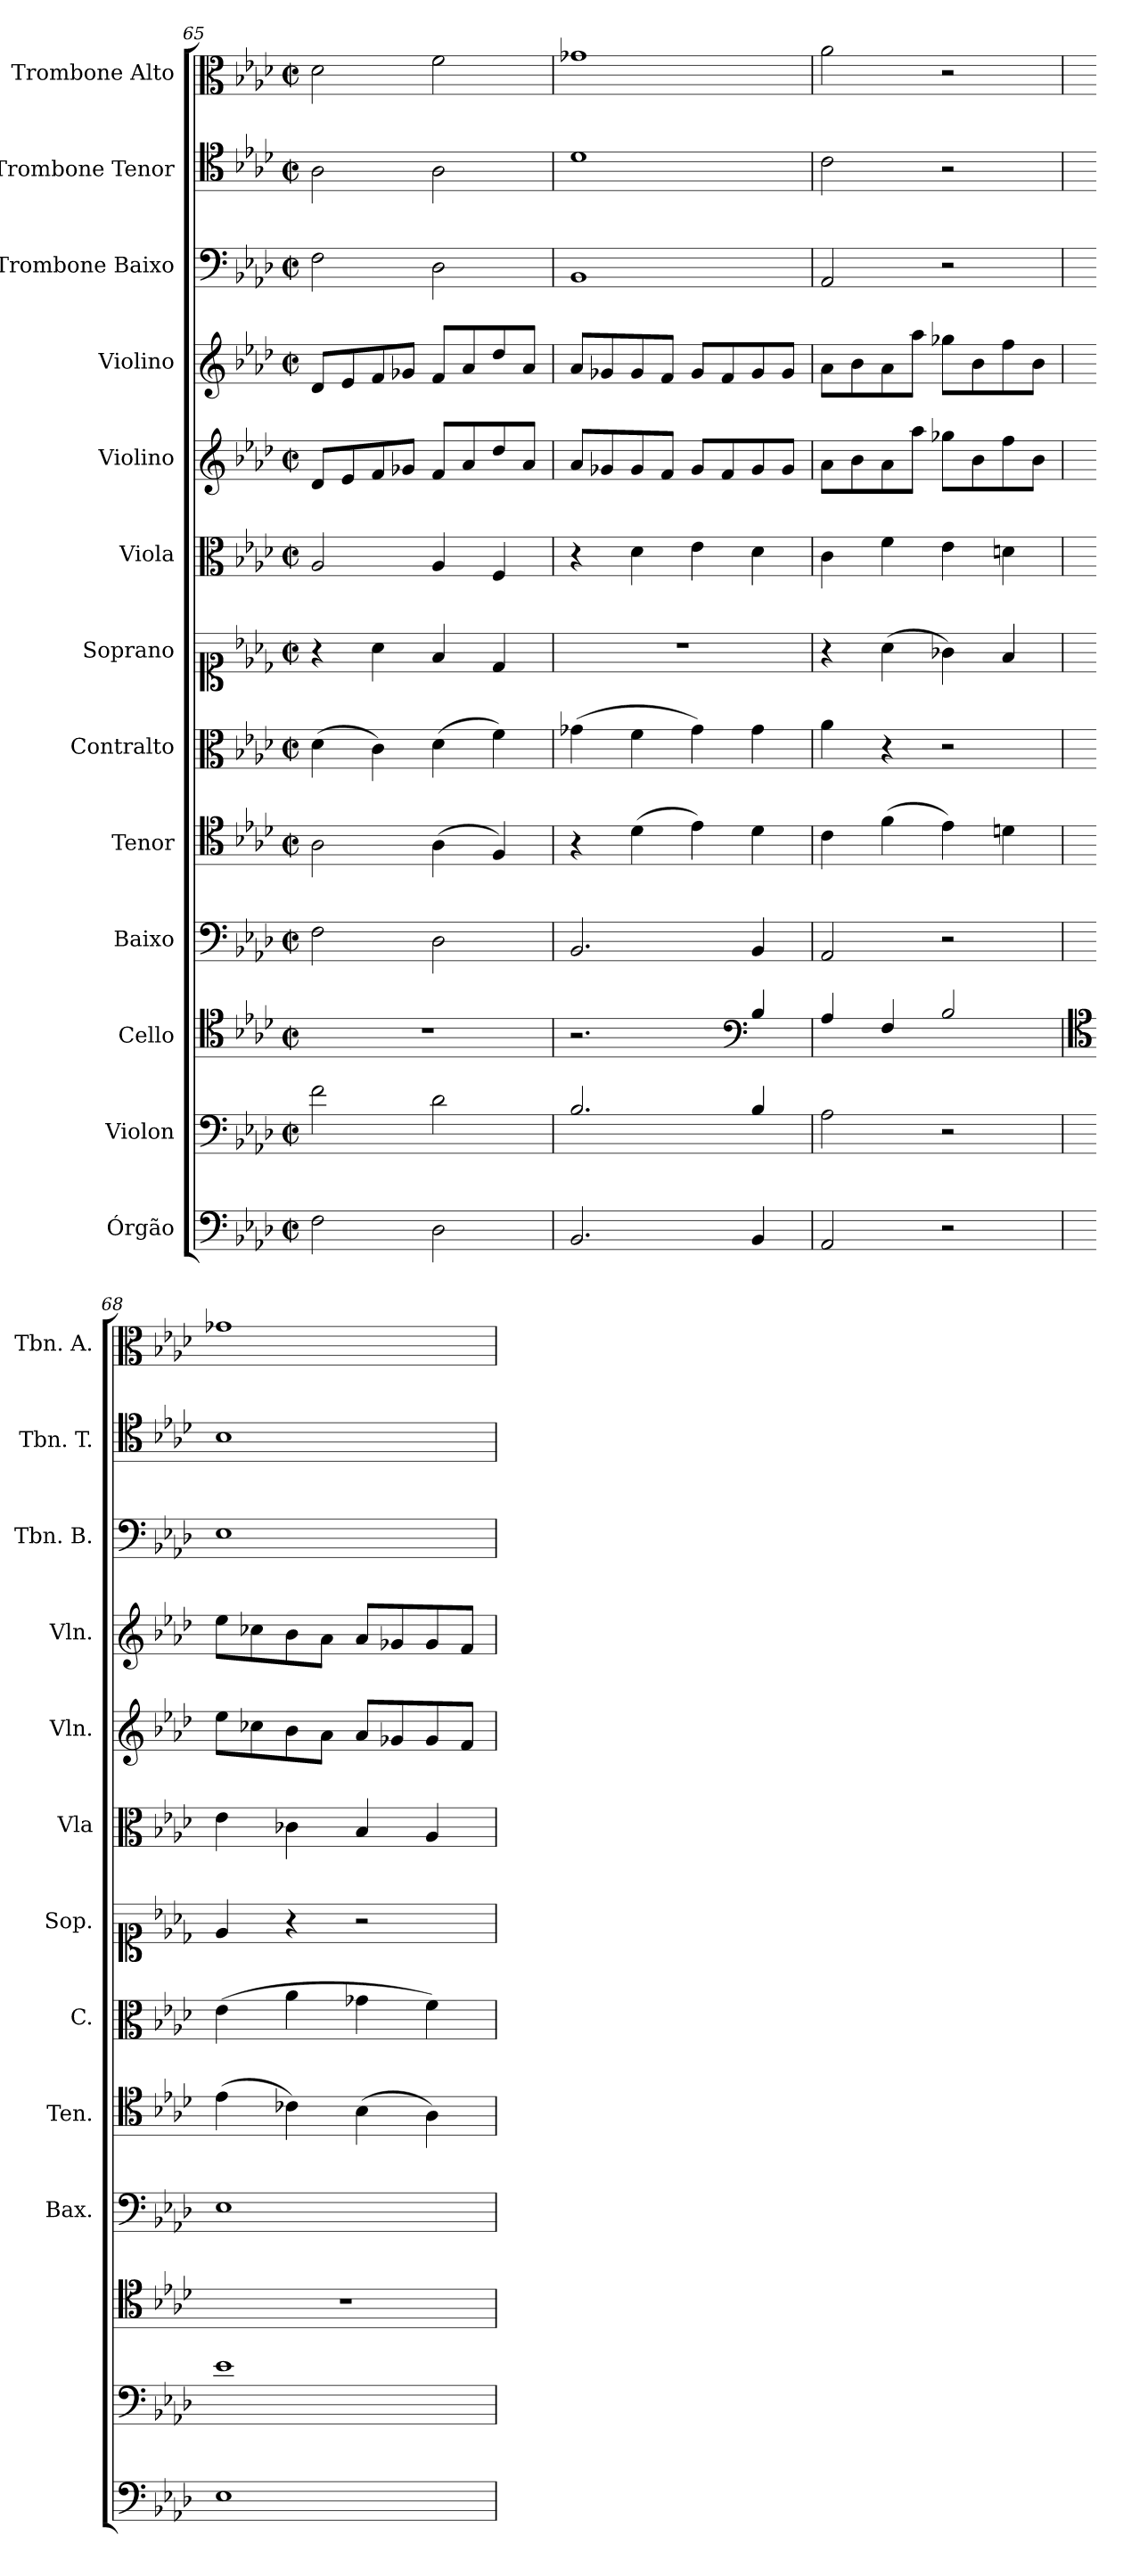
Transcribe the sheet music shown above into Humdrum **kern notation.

**kern	**kern	**kern	**kern	**kern	**kern	**kern	**kern	**kern	**kern	**kern	**kern	**kern
*part13	*part12	*part11	*part10	*part9	*part8	*part7	*part6	*part5	*part4	*part3	*part2	*part1
*staff13	*staff12	*staff11	*staff10	*staff9	*staff8	*staff7	*staff6	*staff5	*staff4	*staff3	*staff2	*staff1
*I"Órgão	*I"Violon	*I"Cello	*I"Baixo	*I"Tenor	*I"Contralto	*I"Soprano	*I"Viola	*I"Violino	*I"Violino	*I"Trombone Baixo	*I"Trombone Tenor	*I"Trombone Alto
*	*	*	*I'Bax.	*I'Ten.	*I'C.	*I'Sop.	*I'Vla	*I'Vln.	*I'Vln.	*I'Tbn. B.	*I'Tbn. T.	*I'Tbn. A.
*clefF4	*clefF4	*clefC4	*clefF4	*clefC4	*clefC3	*clefC1	*clefC3	*clefG2	*clefG2	*clefF4	*clefC4	*clefC3
*	*ITrd7c12	*	*	*	*	*	*	*	*	*	*	*
*k[b-e-a-d-]	*k[b-e-a-d-]	*k[b-e-a-d-]	*k[b-e-a-d-]	*k[b-e-a-d-]	*k[b-e-a-d-]	*k[b-e-a-d-]	*k[b-e-a-d-]	*k[b-e-a-d-]	*k[b-e-a-d-]	*k[b-e-a-d-]	*k[b-e-a-d-]	*k[b-e-a-d-]
*M2/2	*M2/2	*M2/2	*M2/2	*M2/2	*M2/2	*M2/2	*M2/2	*M2/2	*M2/2	*M2/2	*M2/2	*M2/2
*met(c|)	*met(c|)	*met(c|)	*met(c|)	*met(c|)	*met(c|)	*met(c|)	*met(c|)	*met(c|)	*met(c|)	*met(c|)	*met(c|)	*met(c|)
=65	=65	=65	=65	=65	=65	=65	=65	=65	=65	=65	=65	=65
2F\	2F\	1r	2F\	2A-\	(4d-\	4r	2A-/	8d-/L	8d-/L	2F\	2A-\	2d-\
.	.	.	.	.	.	.	.	8e-/	8e-/	.	.	.
.	.	.	.	.	4c\)	4a-\	.	8f/	8f/	.	.	.
.	.	.	.	.	.	.	.	8g-X/J	8g-X/J	.	.	.
2D-\	2D-\	.	2D-\	(4A-\	(4d-\	4f/	4A-/	8f/L	8f/L	2D-\	2A-\	2f\
.	.	.	.	.	.	.	.	8a-/	8a-/	.	.	.
.	.	.	.	4F/)	4f\)	4d-/	4F/	8dd-/	8dd-/	.	.	.
.	.	.	.	.	.	.	.	8a-/J	8a-/J	.	.	.
=66	=66	=66	=66	=66	=66	=66	=66	=66	=66	=66	=66	=66
2.BB-/	2.BB-/	2.r	2.BB-/	4r	(4g-X\	1r	4r	8a-/L	8a-/L	1BB-	1d-	1g-X
.	.	.	.	.	.	.	.	8g-X/	8g-X/	.	.	.
.	.	.	.	(4d-\	4f\	.	4d-\	8g-/	8g-/	.	.	.
.	.	.	.	.	.	.	.	8f/J	8f/J	.	.	.
.	.	.	.	4e-\)	4g-\)	.	4e-\	8g-/L	8g-/L	.	.	.
.	.	.	.	.	.	.	.	8f/	8f/	.	.	.
*	*	*clefF4	*	*	*	*	*	*	*	*	*	*
4BB-/	4BB-/	4B-/	4BB-/	4d-\	4g-\	.	4d-\	8g-/	8g-/	.	.	.
.	.	.	.	.	.	.	.	8g-/J	8g-/J	.	.	.
=67	=67	=67	=67	=67	=67	=67	=67	=67	=67	=67	=67	=67
2AA-/	2AA-\	4A-/	2AA-/	4c\	4a-\	4r	4c\	8a-\L	8a-\L	2AA-/	2c\	2a-\
.	.	.	.	.	.	.	.	8b-\	8b-\	.	.	.
.	.	4F/	.	(4f\	4r	(4a-\	4f\	8a-\	8a-\	.	.	.
.	.	.	.	.	.	.	.	8aa-\J	8aa-\J	.	.	.
2r	2r	2B-/	2r	4e-\)	2r	4g-X\)	4e-\	8gg-X\L	8gg-X\L	2r	2r	2r
.	.	.	.	.	.	.	.	8b-\	8b-\	.	.	.
.	.	.	.	4dn\	.	4f/	4dn\	8ff\	8ff\	.	.	.
.	.	.	.	.	.	.	.	8b-\J	8b-\J	.	.	.
!!LO:PB:g=z
=68	=68	=68	=68	=68	=68	=68	=68	=68	=68	=68	=68	=68
*	*	*clefC4	*	*	*	*	*	*	*	*	*	*
1E-	1E-	1r	1E-	(4e-\	(4e-\	4e-/	4e-\	8ee-\L	8ee-\L	1E-	1B-	1g-X
.	.	.	.	.	.	.	.	8cc-X\	8cc-X\	.	.	.
.	.	.	.	4c-X\)	4a-\	4r	4c-X\	8b-\	8b-\	.	.	.
.	.	.	.	.	.	.	.	8a-\J	8a-\J	.	.	.
.	.	.	.	(4B-\	4g-X\	2r	4B-/	8a-/L	8a-/L	.	.	.
.	.	.	.	.	.	.	.	8g-X/	8g-X/	.	.	.
.	.	.	.	4A-\)	4f\)	.	4A-/	8g-/	8g-/	.	.	.
.	.	.	.	.	.	.	.	8f/J	8f/J	.	.	.
=	=	=	=	=	=	=	=	=	=	=	=	=
*-	*-	*-	*-	*-	*-	*-	*-	*-	*-	*-	*-	*-
